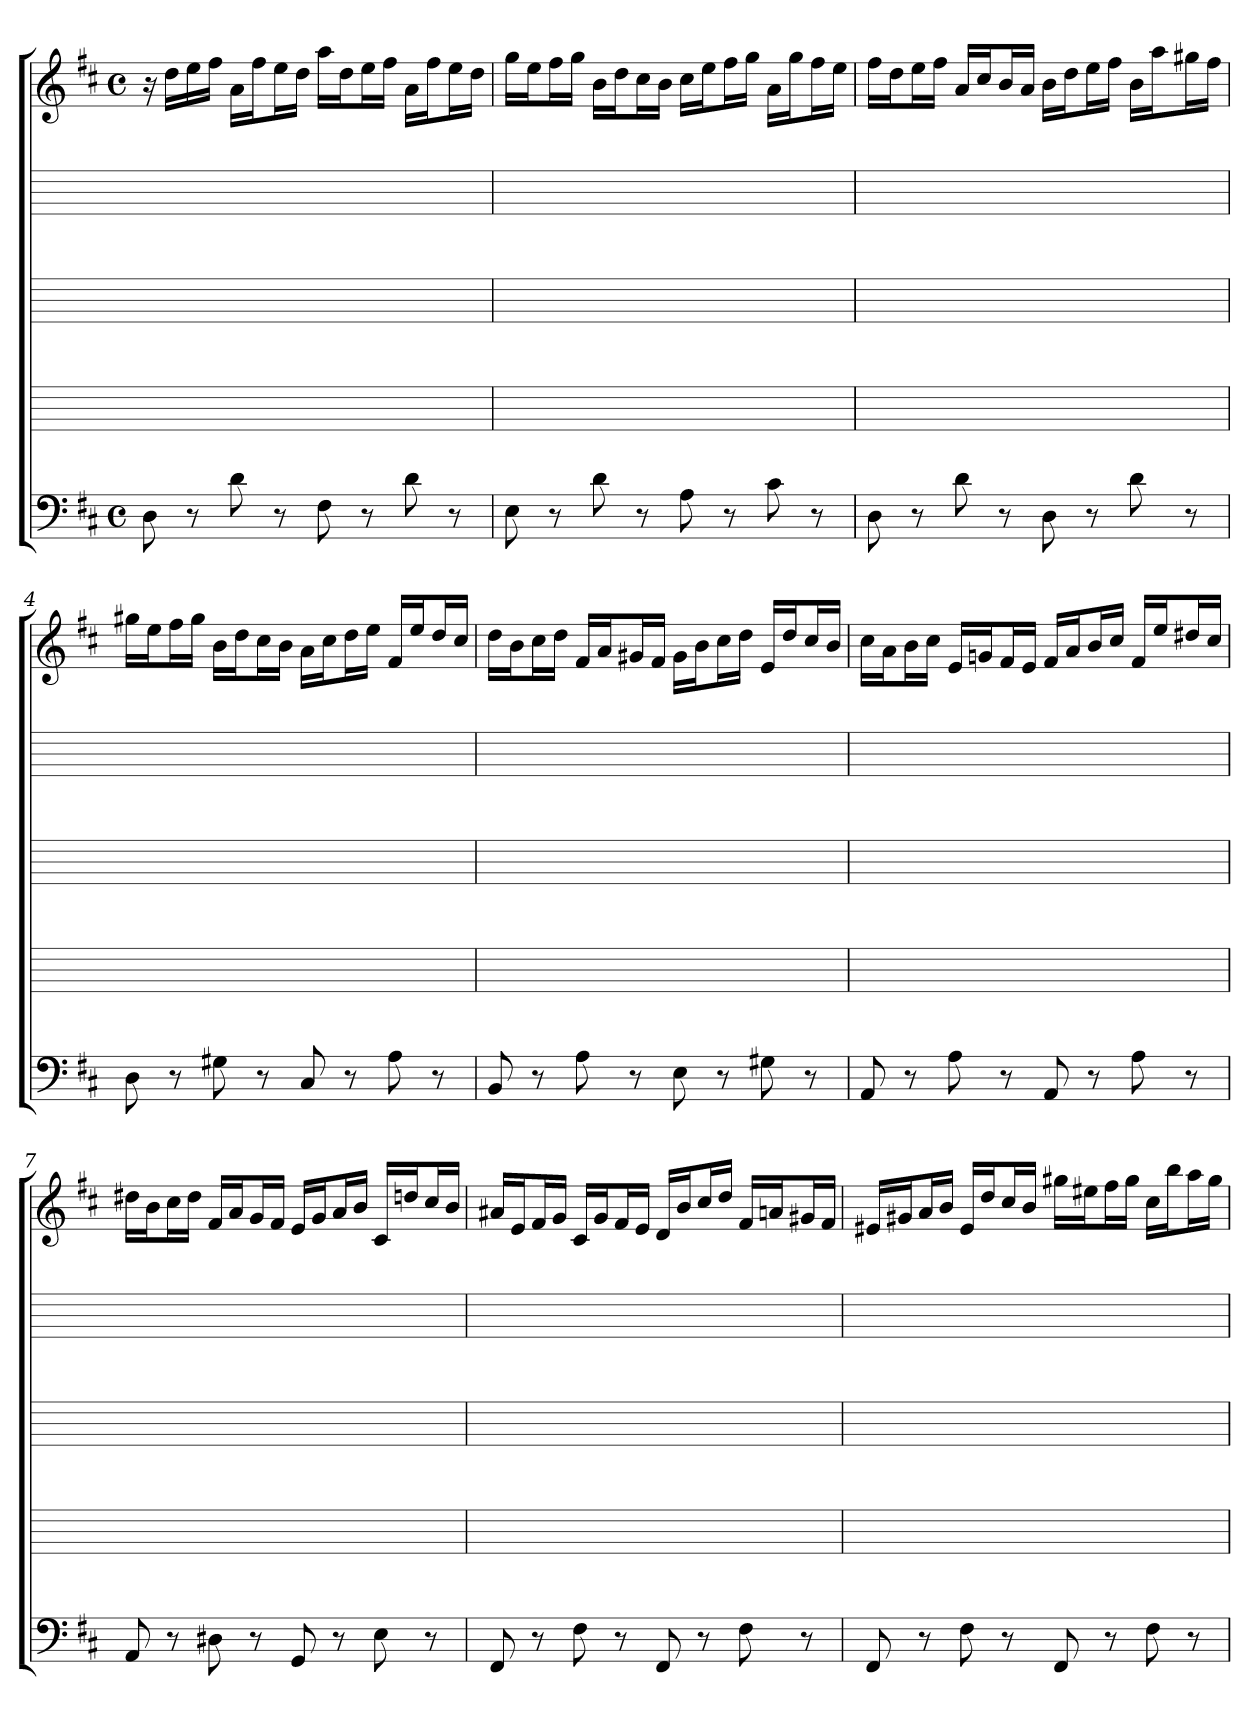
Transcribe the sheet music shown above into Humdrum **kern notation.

**kern	**kern	**kern	**kern	**kern
*part5	*part4	*part3	*part2	*part1
*staff5	*staff4	*staff3	*staff2	*staff1
*clefF4	*	*	*	*clefG2
*k[f#c#]	*	*	*	*k[f#c#]
*D:	*	*	*	*D:
*M4/4	*	*	*	*M4/4
*met(c)	*	*	*	*met(c)
*MM116	*MM116	*MM116	*MM116	*MM116
=1	=1	=1	=1	=1
8D	1ryy	1ryy	1ryy	16r
.	.	.	.	16dd\LL
8r	.	.	.	16ee\
.	.	.	.	16ff#\JJ
8d	.	.	.	16a\LL
.	.	.	.	16ff#\J
8r	.	.	.	16ee\L
.	.	.	.	16dd\JJ
8F#	.	.	.	16aa\LL
.	.	.	.	16dd\J
8r	.	.	.	16ee\L
.	.	.	.	16ff#\JJ
8d	.	.	.	16a\LL
.	.	.	.	16ff#\J
8r	.	.	.	16ee\L
.	.	.	.	16dd\JJ
=2	=2	=2	=2	=2
8E	1ryy	1ryy	1ryy	16gg\LL
.	.	.	.	16ee\J
8r	.	.	.	16ff#\L
.	.	.	.	16gg\JJ
8d	.	.	.	16b\LL
.	.	.	.	16dd\J
8r	.	.	.	16cc#\L
.	.	.	.	16b\JJ
8A	.	.	.	16cc#\LL
.	.	.	.	16ee\J
8r	.	.	.	16ff#\L
.	.	.	.	16gg\JJ
8c#	.	.	.	16a\LL
.	.	.	.	16gg\J
8r	.	.	.	16ff#\L
.	.	.	.	16ee\JJ
=3	=3	=3	=3	=3
8D	1ryy	1ryy	1ryy	16ff#\LL
.	.	.	.	16dd\J
8r	.	.	.	16ee\L
.	.	.	.	16ff#\JJ
8d	.	.	.	16a/LL
.	.	.	.	16cc#/J
8r	.	.	.	16b/L
.	.	.	.	16a/JJ
8D	.	.	.	16b\LL
.	.	.	.	16dd\J
8r	.	.	.	16ee\L
.	.	.	.	16ff#\JJ
8d	.	.	.	16b\LL
.	.	.	.	16aa\J
8r	.	.	.	16gg#X\L
.	.	.	.	16ff#\JJ
=4	=4	=4	=4	=4
8D	1ryy	1ryy	1ryy	16gg#X\LL
.	.	.	.	16ee\J
8r	.	.	.	16ff#\L
.	.	.	.	16gg#\JJ
8G#X	.	.	.	16b\LL
.	.	.	.	16dd\J
8r	.	.	.	16cc#\L
.	.	.	.	16b\JJ
8C#	.	.	.	16a\LL
.	.	.	.	16cc#\J
8r	.	.	.	16dd\L
.	.	.	.	16ee\JJ
8A	.	.	.	16f#/LL
.	.	.	.	16ee/J
8r	.	.	.	16dd/L
.	.	.	.	16cc#/JJ
=5	=5	=5	=5	=5
8BB	1ryy	1ryy	1ryy	16dd\LL
.	.	.	.	16b\J
8r	.	.	.	16cc#\L
.	.	.	.	16dd\JJ
8A	.	.	.	16f#/LL
.	.	.	.	16a/J
8r	.	.	.	16g#X/L
.	.	.	.	16f#/JJ
8E	.	.	.	16g#\LL
.	.	.	.	16b\J
8r	.	.	.	16cc#\L
.	.	.	.	16dd\JJ
8G#X	.	.	.	16e/LL
.	.	.	.	16dd/J
8r	.	.	.	16cc#/L
.	.	.	.	16b/JJ
=6	=6	=6	=6	=6
8AA	1ryy	1ryy	1ryy	16cc#\LL
.	.	.	.	16a\J
8r	.	.	.	16b\L
.	.	.	.	16cc#\JJ
8A	.	.	.	16e/LL
.	.	.	.	16gn/J
8r	.	.	.	16f#/L
.	.	.	.	16e/JJ
8AA	.	.	.	16f#/LL
.	.	.	.	16a/J
8r	.	.	.	16b/L
.	.	.	.	16cc#/JJ
8A	.	.	.	16f#/LL
.	.	.	.	16ee/J
8r	.	.	.	16dd#X/L
.	.	.	.	16cc#/JJ
=7	=7	=7	=7	=7
8AA	1ryy	1ryy	1ryy	16dd#X\LL
.	.	.	.	16b\J
8r	.	.	.	16cc#\L
.	.	.	.	16dd#\JJ
8D#X	.	.	.	16f#/LL
.	.	.	.	16a/J
8r	.	.	.	16g/L
.	.	.	.	16f#/JJ
8GG	.	.	.	16e/LL
.	.	.	.	16g/J
8r	.	.	.	16a/L
.	.	.	.	16b/JJ
8E	.	.	.	16c#/LL
.	.	.	.	16ddn/J
8r	.	.	.	16cc#/L
.	.	.	.	16b/JJ
=8	=8	=8	=8	=8
8FF#	1ryy	1ryy	1ryy	16a#X/LL
.	.	.	.	16e/J
8r	.	.	.	16f#/L
.	.	.	.	16g/JJ
8F#	.	.	.	16c#/LL
.	.	.	.	16g/J
8r	.	.	.	16f#/L
.	.	.	.	16e/JJ
8FF#	.	.	.	16d/LL
.	.	.	.	16b/J
8r	.	.	.	16cc#/L
.	.	.	.	16dd/JJ
8F#	.	.	.	16f#/LL
.	.	.	.	16an/J
8r	.	.	.	16g#X/L
.	.	.	.	16f#/JJ
=9	=9	=9	=9	=9
8FF#	1ryy	1ryy	1ryy	16e#X/LL
.	.	.	.	16g#X/J
8r	.	.	.	16a/L
.	.	.	.	16b/JJ
8F#	.	.	.	16e#/LL
.	.	.	.	16dd/J
8r	.	.	.	16cc#/L
.	.	.	.	16b/JJ
8FF#	.	.	.	16gg#X\LL
.	.	.	.	16ee#X\J
8r	.	.	.	16ff#\L
.	.	.	.	16gg#\JJ
8F#	.	.	.	16cc#\LL
.	.	.	.	16bb\J
8r	.	.	.	16aa\L
.	.	.	.	16gg#\JJ
=	=	=	=	=
*-	*-	*-	*-	*-
